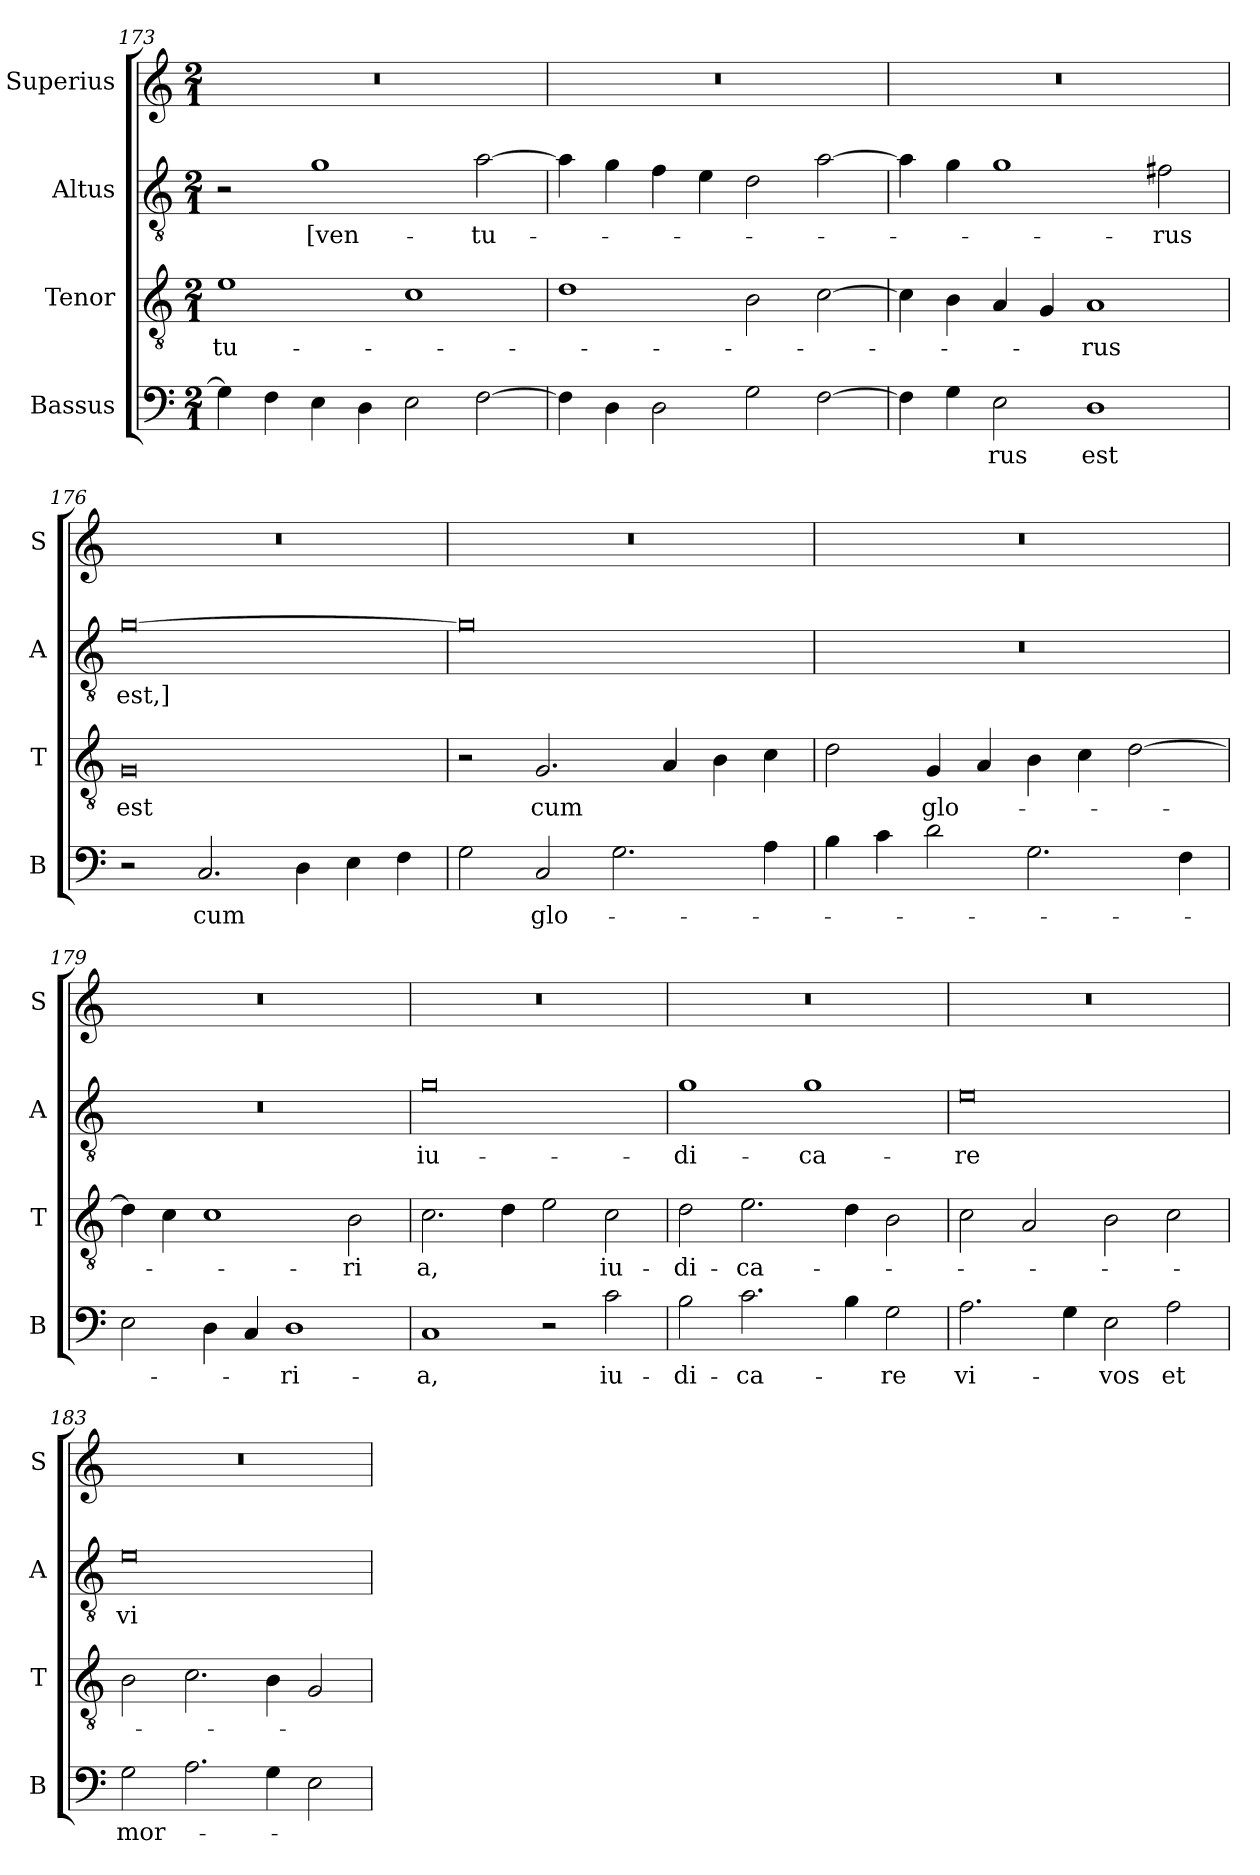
**kern	**text	**kern	**text	**kern	**text	**kern
*part4	*part4	*part3	*part3	*part2	*part2	*part1
*staff4	*staff4	*staff3	*staff3	*staff2	*staff2	*staff1
*I"Bassus	*	*I"Tenor	*	*I"Altus	*	*I"Superius
*I'B	*	*I'T	*	*I'A	*	*I'S
*clefF4	*	*clefGv2	*	*clefGv2	*	*clefG2
*k[]	*	*k[]	*	*k[]	*	*k[]
*M2/1	*	*M2/1	*	*M2/1	*	*M2/1
=173	=173	=173	=173	=173	=173	=173
4G\]	.	1e	-tu-	2r	.	0r
4F\	.	.	.	.	.	.
4E\	.	.	.	1g	[ven-	.
4D\	.	.	.	.	.	.
2E\	.	1c	.	.	.	.
[2F\	.	.	.	[2a\	-tu-	.
=174	=174	=174	=174	=174	=174	=174
4F\]	.	1d	.	4a\]	.	0r
4D\	.	.	.	4g\	.	.
2D\	.	.	.	4f\	.	.
.	.	.	.	4e\	.	.
2G\	.	2B\	.	2d\	.	.
[2F\	.	[2c\	.	[2a\	.	.
=175	=175	=175	=175	=175	=175	=175
4F\]	.	4c\]	.	4a\]	.	0r
4G\	.	4B\	.	4g\	.	.
2E\	-rus	4A/	.	1g	.	.
.	.	4G/	.	.	.	.
1D	est	1A	-rus	.	.	.
.	.	.	.	2f#X\	-rus	.
=176	=176	=176	=176	=176	=176	=176
2r	.	0G	est	[0g	est,]	0r
2.C/	cum	.	.	.	.	.
4D\	.	.	.	.	.	.
4E\	.	.	.	.	.	.
4F\	.	.	.	.	.	.
=177	=177	=177	=177	=177	=177	=177
2G\	.	2r	.	0g]	.	0r
2C/	glo-	2.G/	cum	.	.	.
2.G\	.	.	.	.	.	.
.	.	4A/	.	.	.	.
.	.	4B\	.	.	.	.
4A\	.	4c\	.	.	.	.
=178	=178	=178	=178	=178	=178	=178
4B\	.	2d\	.	0r	.	0r
4c\	.	.	.	.	.	.
2d\	.	4G/	glo-	.	.	.
.	.	4A/	.	.	.	.
2.G\	.	4B\	.	.	.	.
.	.	4c\	.	.	.	.
.	.	[2d\	.	.	.	.
4F\	.	.	.	.	.	.
=179	=179	=179	=179	=179	=179	=179
2E\	.	4d\]	.	0r	.	0r
.	.	4c\	.	.	.	.
4D\	.	1c	.	.	.	.
4C/	.	.	.	.	.	.
1D	-ri-	.	.	.	.	.
.	.	2B\	-ri	.	.	.
=180	=180	=180	=180	=180	=180	=180
1C	-a,	2.c\	a,	0g	iu-	0r
.	.	4d\	.	.	.	.
2r	.	2e\	.	.	.	.
2c\	iu-	2c\	iu-	.	.	.
=181	=181	=181	=181	=181	=181	=181
2B\	-di-	2d\	-di-	1g	-di-	0r
2.c\	-ca-	2.e\	-ca-	.	.	.
.	.	.	.	1g	-ca-	.
4B\	.	4d\	.	.	.	.
2G\	-re	2B\	.	.	.	.
=182	=182	=182	=182	=182	=182	=182
2.A\	vi-	2c\	.	0e	-re	0r
.	.	2A/	.	.	.	.
4G\	.	.	.	.	.	.
2E\	-vos	2B\	.	.	.	.
2A\	et	2c\	.	.	.	.
=183	=183	=183	=183	=183	=183	=183
2G\	mor-	2B\	.	0e	vi-	0r
2.A\	.	2.c\	.	.	.	.
4G\	.	4B\	.	.	.	.
2E\	.	2G/	.	.	.	.
=	=	=	=	=	=	=
*-	*-	*-	*-	*-	*-	*-
